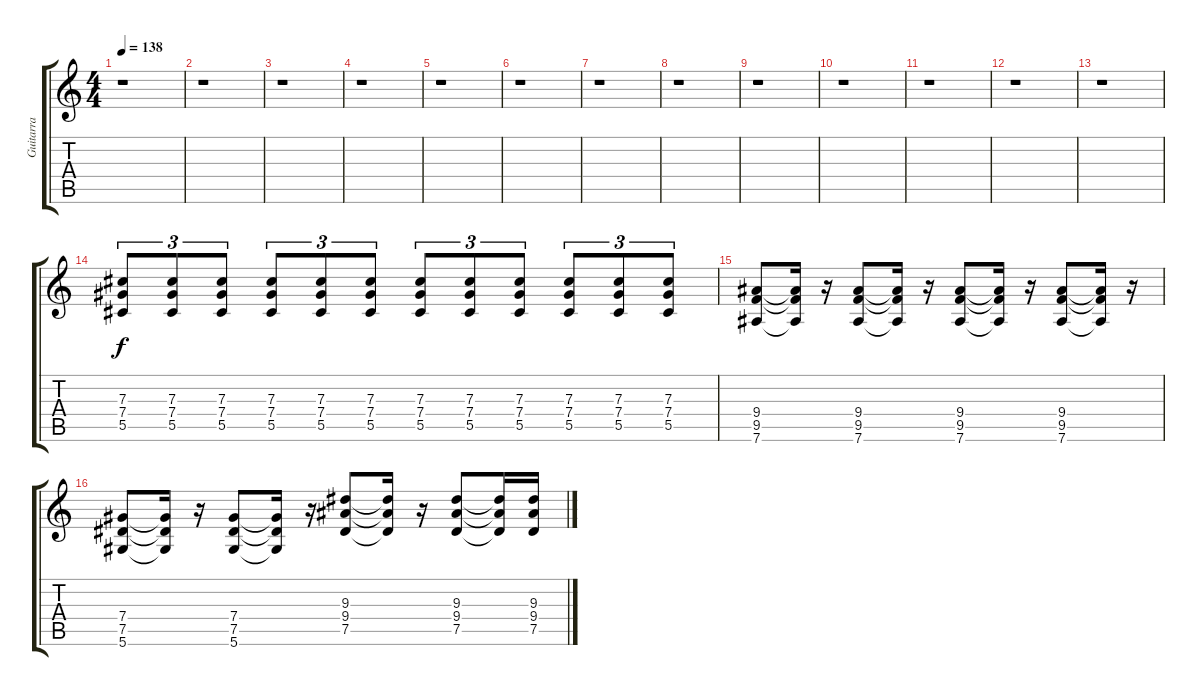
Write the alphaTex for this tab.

\track ("Guitarra" "Guitarra") {instrument overdrivenguitar}
\staff {score tabs}
\tuning (Eb4 Bb3 Gb3 Db3 Ab2 Eb2) {hide}
\ts (4 4)
\tempo 138
\clef g2
\ks c
r.1{dy f} |
r.1 |
r.1 |
r.1 |
r.1 |
r.1 |
r.1 |
r.1 |
r.1 |
r.1 |
r.1 |
r.1 |
r.1 |
(7.3 7.4 5.5).8{tu (3 2)} (7.3 7.4 5.5).8{tu (3 2)} (7.3 7.4 5.5).8{tu (3 2)} (7.3 7.4 5.5).8{tu (3 2)} (7.3 7.4 5.5).8{tu (3 2)} (7.3 7.4 5.5).8{tu (3 2)} (7.3 7.4 5.5).8{tu (3 2)} (7.3 7.4 5.5).8{tu (3 2)} (7.3 7.4 5.5).8{tu (3 2)} (7.3 7.4 5.5).8{tu (3 2)} (7.3 7.4 5.5).8{tu (3 2)} (7.3 7.4 5.5).8{tu (3 2)} |
(9.4 9.5 7.6).8 (9.4{t} 9.5{t} 7.6{t}).16 r.16 (9.4 9.5 7.6).8 (9.4{t} 9.5{t} 7.6{t}).16 r.16 (9.4 9.5 7.6).8 (9.4{t} 9.5{t} 7.6{t}).16 r.16 (9.4 9.5 7.6).8 (9.4{t} 9.5{t} 7.6{t}).16 r.16 |
(7.4 7.5 5.6).8 (7.4{t} 7.5{t} 5.6{t}).16 r.16 (7.4 7.5 5.6).8 (7.4{t} 7.5{t} 5.6{t}).16 r.16 (9.3 9.4 7.5).8 (9.3{t} 9.4{t} 7.5{t}).16 r.16 (9.3 9.4 7.5).8 (9.3{t} 9.4{t} 7.5{t}).16 (9.3 9.4 7.5).16
